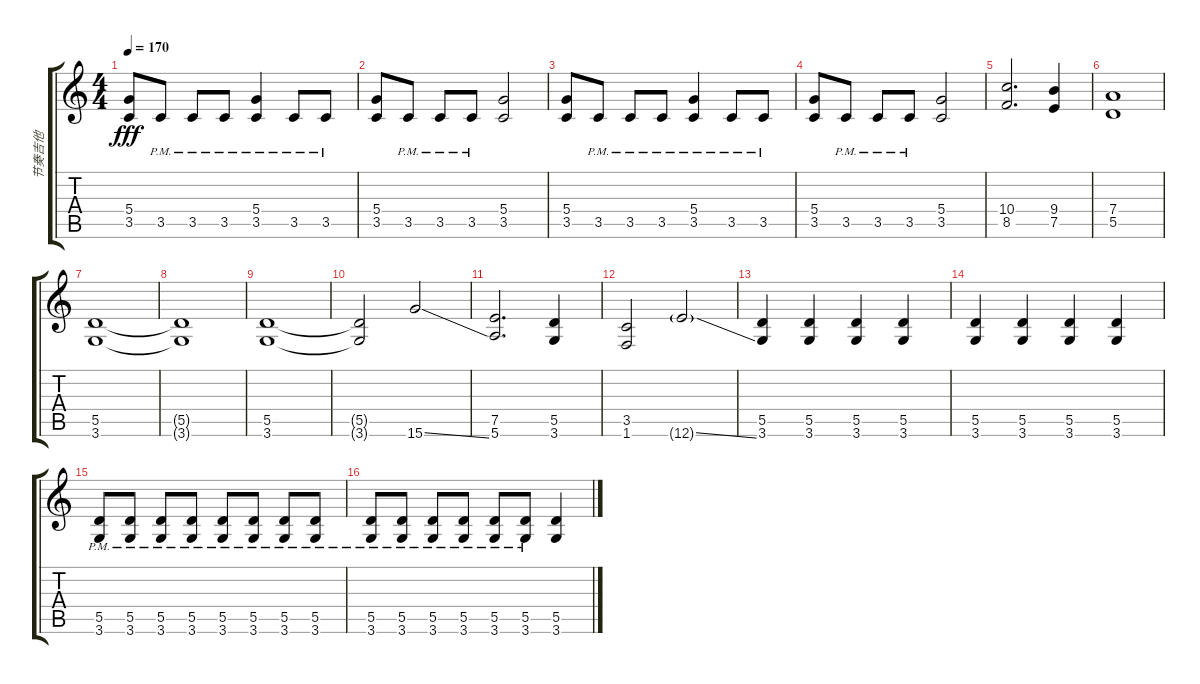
\track ("节奏吉他" "节奏吉他") {instrument distortionguitar}
\staff {score tabs}
\tuning (E4 B3 G3 D3 A2 E2) {hide}
\ts (4 4)
\tempo 170
\clef g2
\ks c
(5.4 3.5).8{dy fff} 3.5{pm}.8 3.5{pm}.8 3.5{pm}.8 (5.4{pm} 3.5{pm}).4 3.5{pm}.8 3.5{pm}.8 |
(5.4 3.5).8 3.5{pm}.8 3.5{pm}.8 3.5{pm}.8 (5.4 3.5).2 |
(5.4 3.5).8 3.5{pm}.8 3.5{pm}.8 3.5{pm}.8 (5.4{pm} 3.5{pm}).4 3.5{pm}.8 3.5{pm}.8 |
(5.4 3.5).8 3.5{pm}.8 3.5{pm}.8 3.5{pm}.8 (5.4 3.5).2 |
(10.4 8.5).2{d} (9.4 7.5).4 |
(7.4 5.5).1 |
(5.5 3.6).1 |
(5.5{t} 3.6{t}).1 |
(5.5 3.6).1 |
(5.5{t} 3.6{t}).2 15.6{ss}.2 |
(7.5 5.6).2{d} (5.5 3.6).4 |
(3.5 1.6).2 12.6{ss g}.2 |
(5.5 3.6).4 (5.5 3.6).4 (5.5 3.6).4 (5.5 3.6).4 |
(5.5 3.6).4 (5.5 3.6).4 (5.5 3.6).4 (5.5 3.6).4 |
(5.5{pm} 3.6{pm}).8 (5.5{pm} 3.6{pm}).8 (5.5{pm} 3.6{pm}).8 (5.5{pm} 3.6{pm}).8 (5.5{pm} 3.6{pm}).8 (5.5{pm} 3.6{pm}).8 (5.5{pm} 3.6{pm}).8 (5.5{pm} 3.6{pm}).8 |
(5.5{pm} 3.6{pm}).8 (5.5{pm} 3.6{pm}).8 (5.5{pm} 3.6{pm}).8 (5.5{pm} 3.6{pm}).8 (5.5{pm} 3.6{pm}).8 (5.5{pm} 3.6{pm}).8 (5.5 3.6).4{txt ""}
